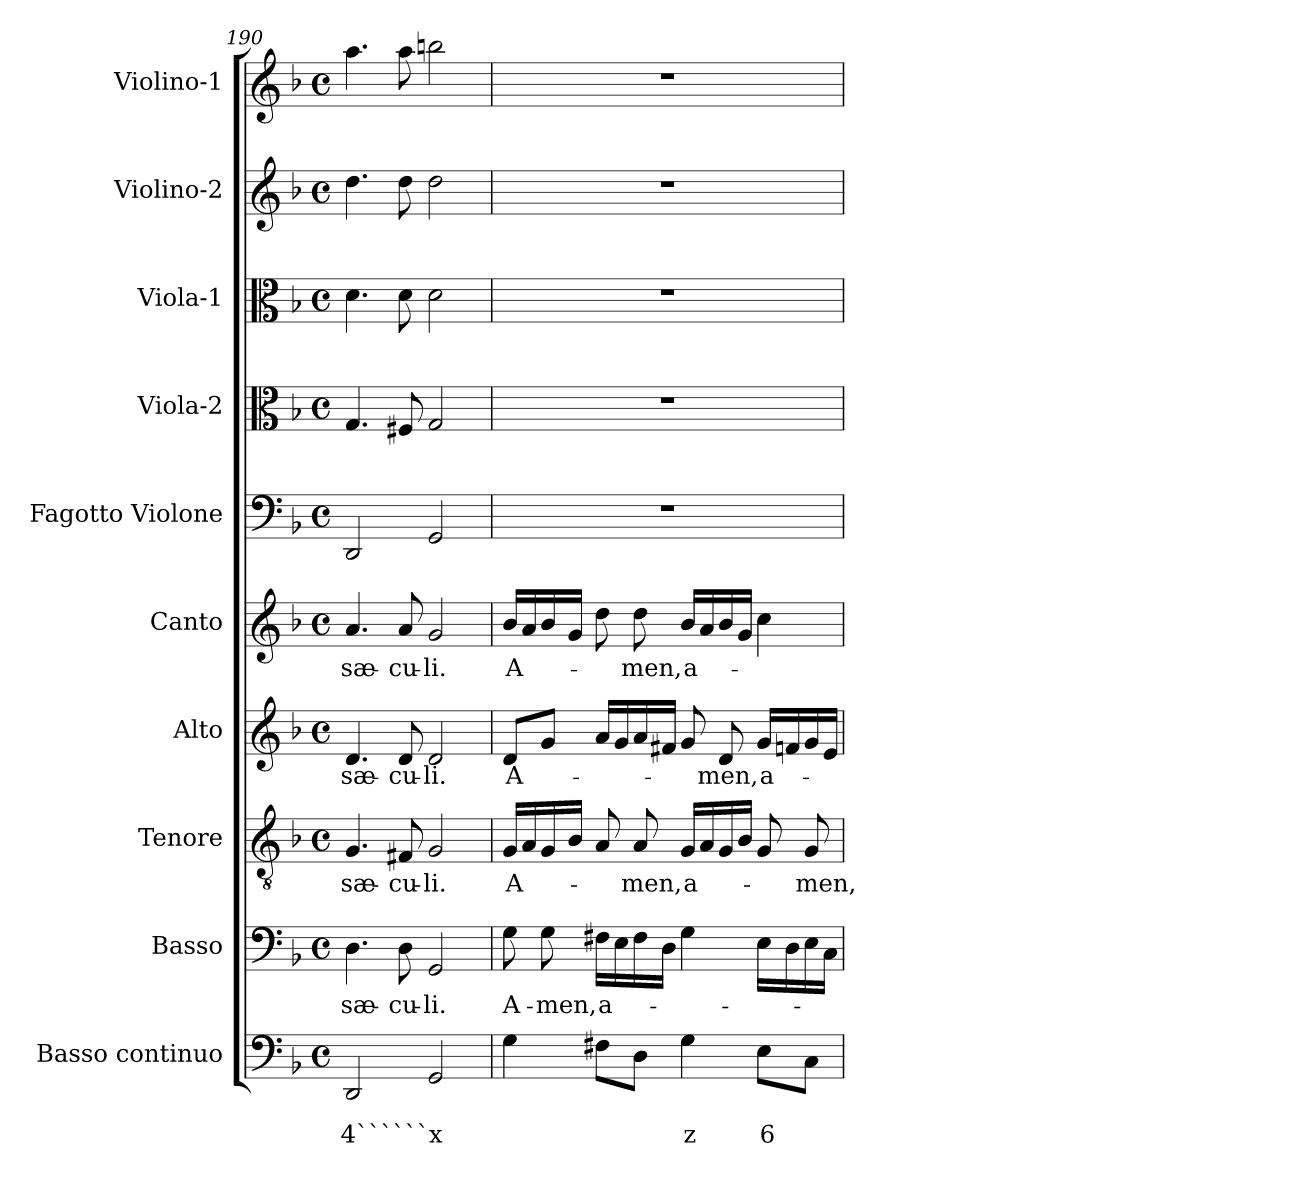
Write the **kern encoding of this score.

**kern	**text	**text	**kern	**text	**kern	**text	**kern	**text	**kern	**text	**kern	**kern	**kern	**kern	**kern
*part10	*part10	*part10	*part9	*part9	*part8	*part8	*part7	*part7	*part6	*part6	*part5	*part4	*part3	*part2	*part1
*staff10	*staff10	*staff10	*staff9	*staff9	*staff8	*staff8	*staff7	*staff7	*staff6	*staff6	*staff5	*staff4	*staff3	*staff2	*staff1
*I"Basso continuo	*	*	*I"Basso	*	*I"Tenore	*	*I"Alto	*	*I"Canto	*	*I"Fagotto Violone	*I"Viola-2	*I"Viola-1	*I"Violino-2	*I"Violino-1
*clefF4	*	*	*clefF4	*	*clefGv2	*	*clefG2	*	*clefG2	*	*clefF4	*clefC3	*clefC3	*clefG2	*clefG2
*k[b-]	*	*	*k[b-]	*	*k[b-]	*	*k[b-]	*	*k[b-]	*	*k[b-]	*k[b-]	*k[b-]	*k[b-]	*k[b-]
*F:	*	*	*F:	*	*F:	*	*F:	*	*F:	*	*F:	*F:	*F:	*F:	*F:
*M4/4	*	*	*M4/4	*	*M4/4	*	*M4/4	*	*M4/4	*	*M4/4	*M4/4	*M4/4	*M4/4	*M4/4
*met(c)	*	*	*met(c)	*	*met(c)	*	*met(c)	*	*met(c)	*	*met(c)	*met(c)	*met(c)	*met(c)	*met(c)
=190	=190	=190	=190	=190	=190	=190	=190	=190	=190	=190	=190	=190	=190	=190	=190
!	!	!LO:LY:b	!	!	!	!	!	!	!	!	!	!	!	!	!
!	!	!	!	!LO:LY:b	!	!	!	!	!	!	!	!	!	!	!
!	!	!	!	!	!	!LO:LY:b	!	!	!	!	!	!	!	!	!
!	!	!	!	!	!	!	!	!LO:LY:b	!	!	!	!	!	!	!
!	!	!	!	!	!	!	!	!	!	!LO:LY:b	!	!	!	!	!
2DD/	.	4``````x	4.D\	sæ-	4.G/	sæ-	4.d/	sæ-	4.a/	sæ-	2DD/	4.G/	4.d\	4.dd\	4.aa\
!	!	!	!	!LO:LY:b	!	!	!	!	!	!	!	!	!	!	!
!	!	!	!	!	!	!LO:LY:b	!	!	!	!	!	!	!	!	!
!	!	!	!	!	!	!	!	!LO:LY:b	!	!	!	!	!	!	!
!	!	!	!	!	!	!	!	!	!	!LO:LY:b	!	!	!	!	!
.	.	.	8D\	-cu-	8F#X/	-cu-	8d/	-cu-	8a/	-cu-	.	8F#X/	8d\	8dd\	8aa\
!	!	!	!	!LO:LY:b	!	!	!	!	!	!	!	!	!	!	!
!	!	!	!	!	!	!LO:LY:b	!	!	!	!	!	!	!	!	!
!	!	!	!	!	!	!	!	!LO:LY:b	!	!	!	!	!	!	!
!	!	!	!	!	!	!	!	!	!	!LO:LY:b	!	!	!	!	!
2GG/	.	.	2GG/	-li.	2G/	-li.	2d/	-li.	2g/	-li.	2GG/	2G/	2d\	2dd\	2bbn\
!!LO:PB:g=z
=191	=191	=191	=191	=191	=191	=191	=191	=191	=191	=191	=191	=191	=191	=191	=191
!	!	!	!	!LO:LY:b	!	!	!	!	!	!	!	!	!	!	!
!	!	!	!	!	!	!LO:LY:b	!	!	!	!	!	!	!	!	!
!	!	!	!	!	!	!	!	!LO:LY:b	!	!	!	!	!	!	!
!	!	!	!	!	!	!	!	!	!	!LO:LY:b	!	!	!	!	!
4G\	.	.	8G\	A-	16G/LL	A-	8d/L	A-	16b-/LL	A-	1r	1r	1r	1r	1r
.	.	.	.	.	16A/	.	.	.	16a/	.	.	.	.	.	.
!	!	!	!	!LO:LY:b	!	!	!	!	!	!	!	!	!	!	!
.	.	.	8G\	-men,	16G/	.	8g/J	.	16b-/	.	.	.	.	.	.
.	.	.	.	.	16B-/JJ	.	.	.	16g/JJ	.	.	.	.	.	.
!	!	!	!	!LO:LY:b	!	!	!	!	!	!	!	!	!	!	!
8F#X\L	.	.	16F#X\LL	a-	8A/	.	16a/LL	.	8dd\	.	.	.	.	.	.
.	.	.	16E\	.	.	.	16g/	.	.	.	.	.	.	.	.
!	!	!	!	!	!	!LO:LY:b	!	!	!	!	!	!	!	!	!
!	!	!	!	!	!	!	!	!	!	!LO:LY:b	!	!	!	!	!
8D\J	.	.	16F#\	.	8A/	-men,	16a/	.	8dd\	-men,	.	.	.	.	.
.	.	.	16D\JJ	.	.	.	16f#X/JJ	.	.	.	.	.	.	.	.
!	!	!LO:LY:b	!	!	!	!	!	!	!	!	!	!	!	!	!
!	!	!	!	!	!	!LO:LY:b	!	!	!	!	!	!	!	!	!
!	!	!	!	!	!	!	!	!	!	!LO:LY:b	!	!	!	!	!
4G\	.	z	4G\	.	16G/LL	a-	8g/	.	16b-/LL	a-	.	.	.	.	.
.	.	.	.	.	16A/	.	.	.	16a/	.	.	.	.	.	.
!	!	!	!	!	!	!	!	!LO:LY:b	!	!	!	!	!	!	!
.	.	.	.	.	16G/	.	8d/	-men,	16b-/	.	.	.	.	.	.
.	.	.	.	.	16B-/JJ	.	.	.	16g/JJ	.	.	.	.	.	.
!	!	!LO:LY:b	!	!	!	!	!	!	!	!	!	!	!	!	!
!	!	!	!	!	!	!	!	!LO:LY:b	!	!	!	!	!	!	!
8E\L	.	6	16E\LL	.	8G/	.	16g/LL	a-	4cc\	.	.	.	.	.	.
.	.	.	16D\	.	.	.	16fn/	.	.	.	.	.	.	.	.
!	!	!	!	!	!	!LO:LY:b	!	!	!	!	!	!	!	!	!
8C\J	.	.	16E\	.	8G/	-men,	16g/	.	.	.	.	.	.	.	.
.	.	.	16C\JJ	.	.	.	16e/JJ	.	.	.	.	.	.	.	.
=	=	=	=	=	=	=	=	=	=	=	=	=	=	=	=
*-	*-	*-	*-	*-	*-	*-	*-	*-	*-	*-	*-	*-	*-	*-	*-
